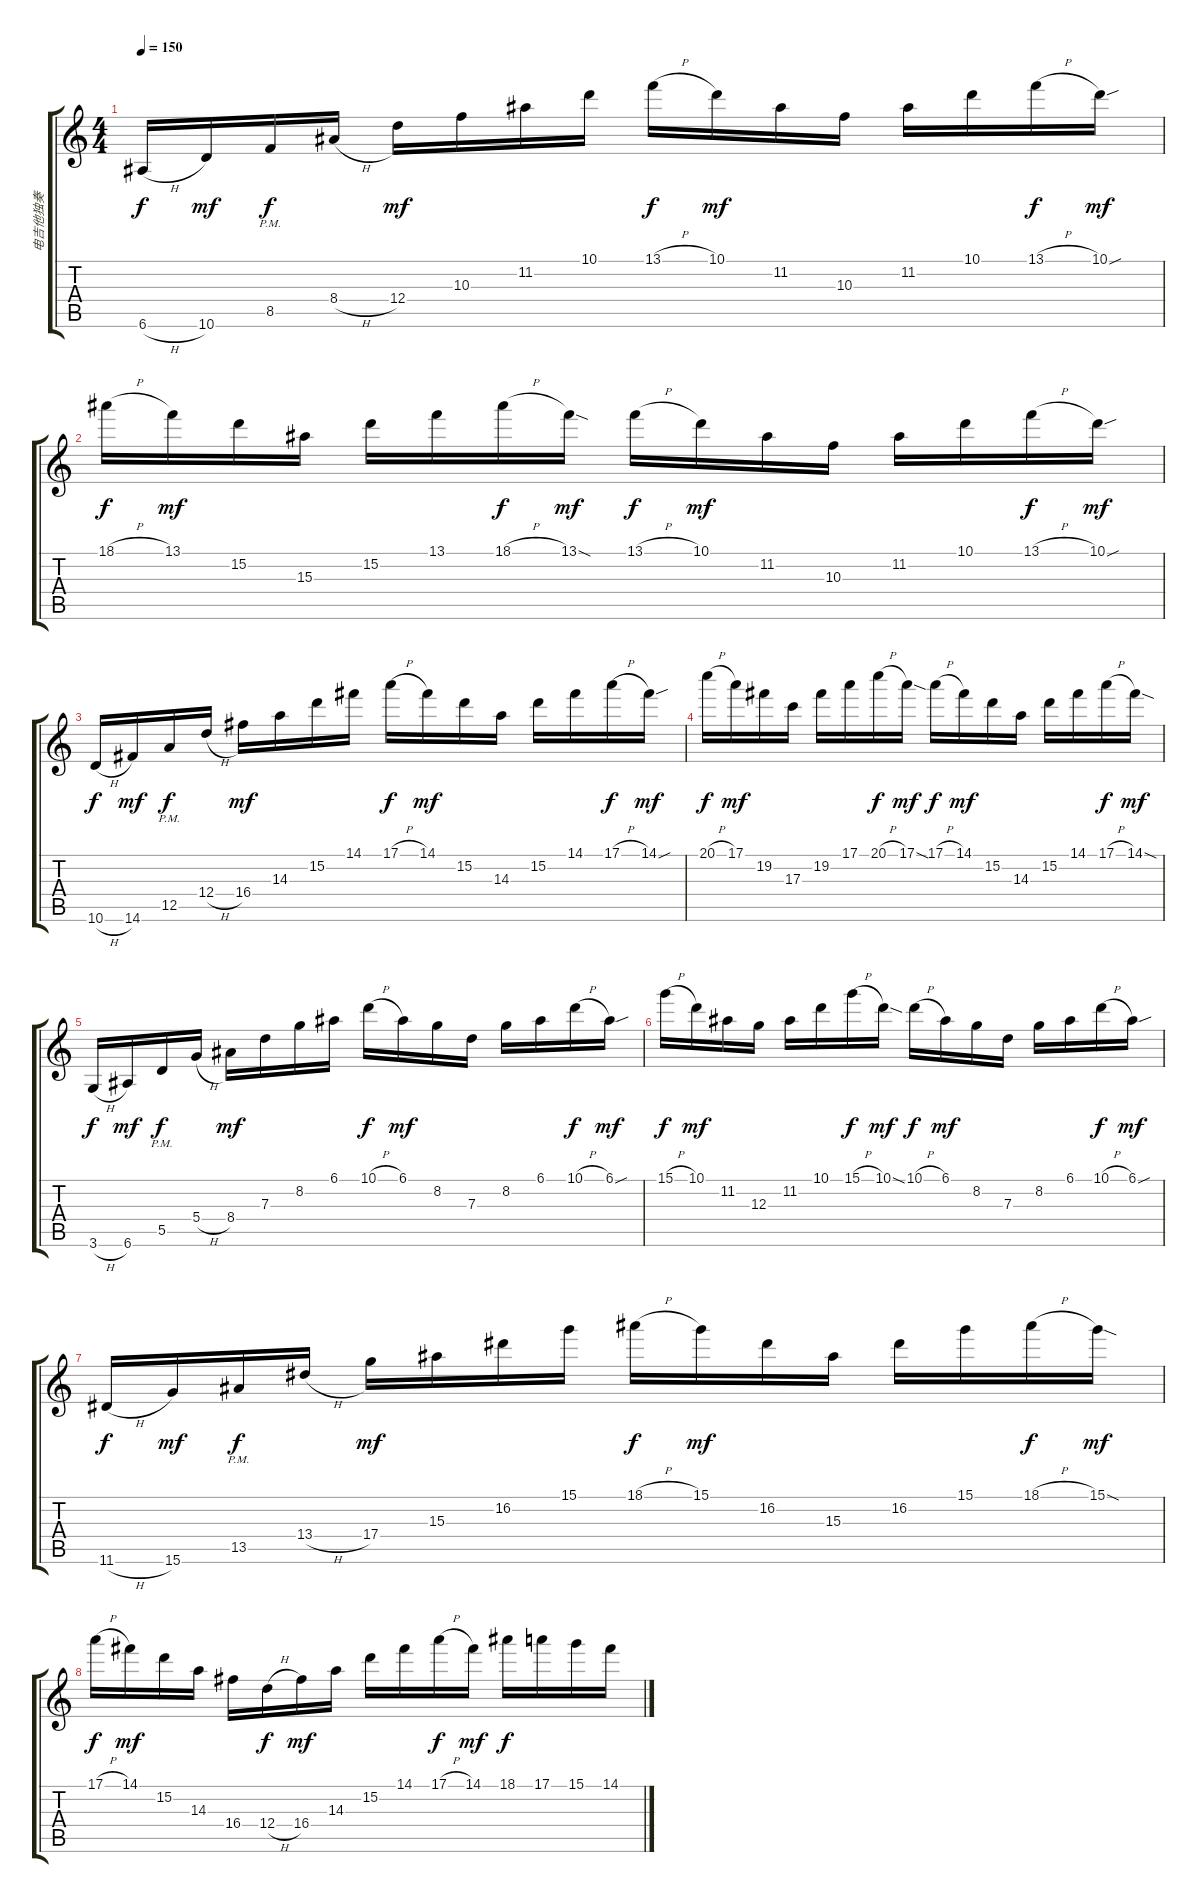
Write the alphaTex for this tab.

\track ("电吉他独奏" "电吉他独奏") {instrument overdrivenguitar}
\staff {score tabs}
\tuning (E4 B3 G3 D3 A2 E2) {hide}
\ts (4 4)
\tempo 150
\clef g2
\ks c
6.6{h}.16{dy f} 10.6.16{dy mf} 8.5{pm}.16{dy f} 8.4{h}.16 12.4.16{dy mf} 10.3.16 11.2.16 10.1.16 13.1{h}.16{dy f} 10.1.16{dy mf} 11.2.16 10.3.16 11.2.16 10.1.16 13.1{h}.16{dy f} 10.1{sou}.16{dy mf} |
18.1{h}.16{dy f} 13.1.16{dy mf} 15.2.16 15.3.16 15.2.16 13.1.16 18.1{h}.16{dy f} 13.1{sod}.16{dy mf} 13.1{h}.16{dy f} 10.1.16{dy mf} 11.2.16 10.3.16 11.2.16 10.1.16 13.1{h}.16{dy f} 10.1{sou}.16{dy mf} |
10.6{h}.16{dy f} 14.6.16{dy mf} 12.5{pm}.16{dy f} 12.4{h}.16 16.4.16{dy mf} 14.3.16 15.2.16 14.1.16 17.1{h}.16{dy f} 14.1.16{dy mf} 15.2.16 14.3.16 15.2.16 14.1.16 17.1{h}.16{dy f} 14.1{sou}.16{dy mf} |
20.1{h}.16{dy f} 17.1.16{dy mf} 19.2.16 17.3.16 19.2.16 17.1.16 20.1{h}.16{dy f} 17.1{sod}.16{dy mf} 17.1{h}.16{dy f} 14.1.16{txt "" dy mf} 15.2.16 14.3.16 15.2.16 14.1.16 17.1{h}.16{dy f} 14.1{sod}.16{dy mf} |
3.6{h}.16{dy f} 6.6.16{dy mf} 5.5{pm}.16{dy f} 5.4{h}.16 8.4.16{dy mf} 7.3.16 8.2.16 6.1.16 10.1{h}.16{dy f} 6.1.16{dy mf} 8.2.16 7.3.16 8.2.16 6.1.16 10.1{h}.16{dy f} 6.1{sou}.16{dy mf} |
15.1{h}.16{dy f} 10.1.16{dy mf} 11.2.16 12.3.16 11.2.16 10.1.16 15.1{h}.16{dy f} 10.1{sod}.16{dy mf} 10.1{h}.16{dy f} 6.1.16{dy mf} 8.2.16 7.3.16 8.2.16 6.1.16 10.1{h}.16{dy f} 6.1{sou}.16{dy mf} |
11.6{h}.16{dy f} 15.6.16{dy mf} 13.5{pm}.16{dy f} 13.4{h}.16 17.4.16{dy mf} 15.3.16 16.2.16 15.1.16 18.1{h}.16{dy f} 15.1.16{dy mf} 16.2.16 15.3.16 16.2.16 15.1.16 18.1{h}.16{dy f} 15.1{sod}.16{dy mf} |
17.1{h}.16{dy f} 14.1.16{dy mf} 15.2.16 14.3.16 16.4.16 12.4{h}.16{dy f} 16.4.16{dy mf} 14.3.16 15.2.16 14.1.16 17.1{h}.16{dy f} 14.1.16{dy mf} 18.1.16{dy f} 17.1.16 15.1.16 14.1.16
